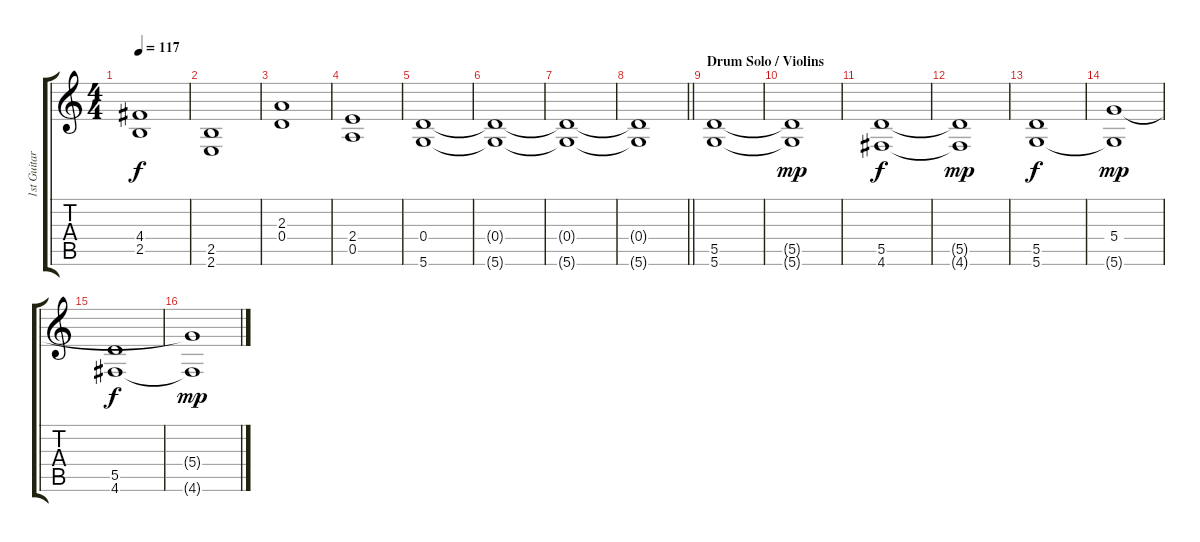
\track ("1st Guitar" "1st Guitar") {instrument electricguitarjazz}
\staff {score tabs}
\tuning (E4 B3 G3 D3 A2 D2) {hide}
\ts (4 4)
\tempo 117
\clef g2
\ks c
(4.4 2.5).1{dy f} |
(2.5 2.6).1 |
(2.3 0.4).1 |
(2.4 0.5).1 |
(0.4 5.6).1 |
(0.4{t} 5.6{t}).1 |
(0.4{t} 5.6{t}).1 |
\barLineRight lightlight
(0.4{t} 5.6{t}).1 |
\section ("" "Drum Solo / Violins")
(5.5 5.6).1 |
(5.5{t} 5.6{t}).1{dy mp} |
(5.5 4.6).1{dy f} |
(5.5{t} 4.6{t}).1{dy mp} |
(5.5 5.6).1{dy f} |
(5.4 5.6{t}).1{dy mp} |
(5.5 4.6).1{dy f} |
(5.4{t} 4.6{t}).1{dy mp}
